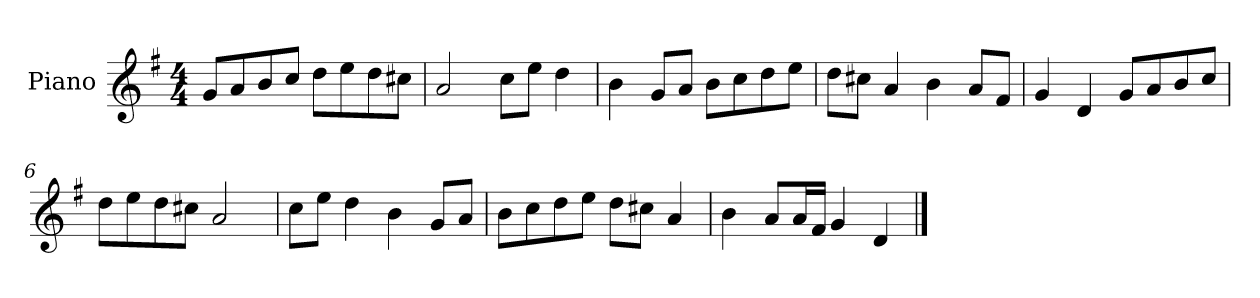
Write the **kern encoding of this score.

**kern
*part1
*staff1
*I"Piano
*I'P-no
*clefG2
*k[f#]
*M4/4
*MM90
=1
8g/L
8a/
8b/
8cc/J
8dd\L
8ee\
8dd\
8cc#X\J
=2
2a/
8cc\L
8ee\J
4dd\
=3
4b\
8g/L
8a/J
8b\L
8cc\
8dd\
8ee\J
=4
8dd\L
8cc#X\J
4a/
4b\
8a/L
8f#/J
=5
4g/
4d/
8g/L
8a/
8b/
8cc/J
=6
8dd\L
8ee\
8dd\
8cc#X\J
2a/
!!LO:LB:g=z
=7
8cc\L
8ee\J
4dd\
4b\
8g/L
8a/J
=8
8b\L
8cc\
8dd\
8ee\J
8dd\L
8cc#X\J
4a/
=9
4b\
8a/L
16a/L
16f#/JJ
4g/
4d/
==
*-
